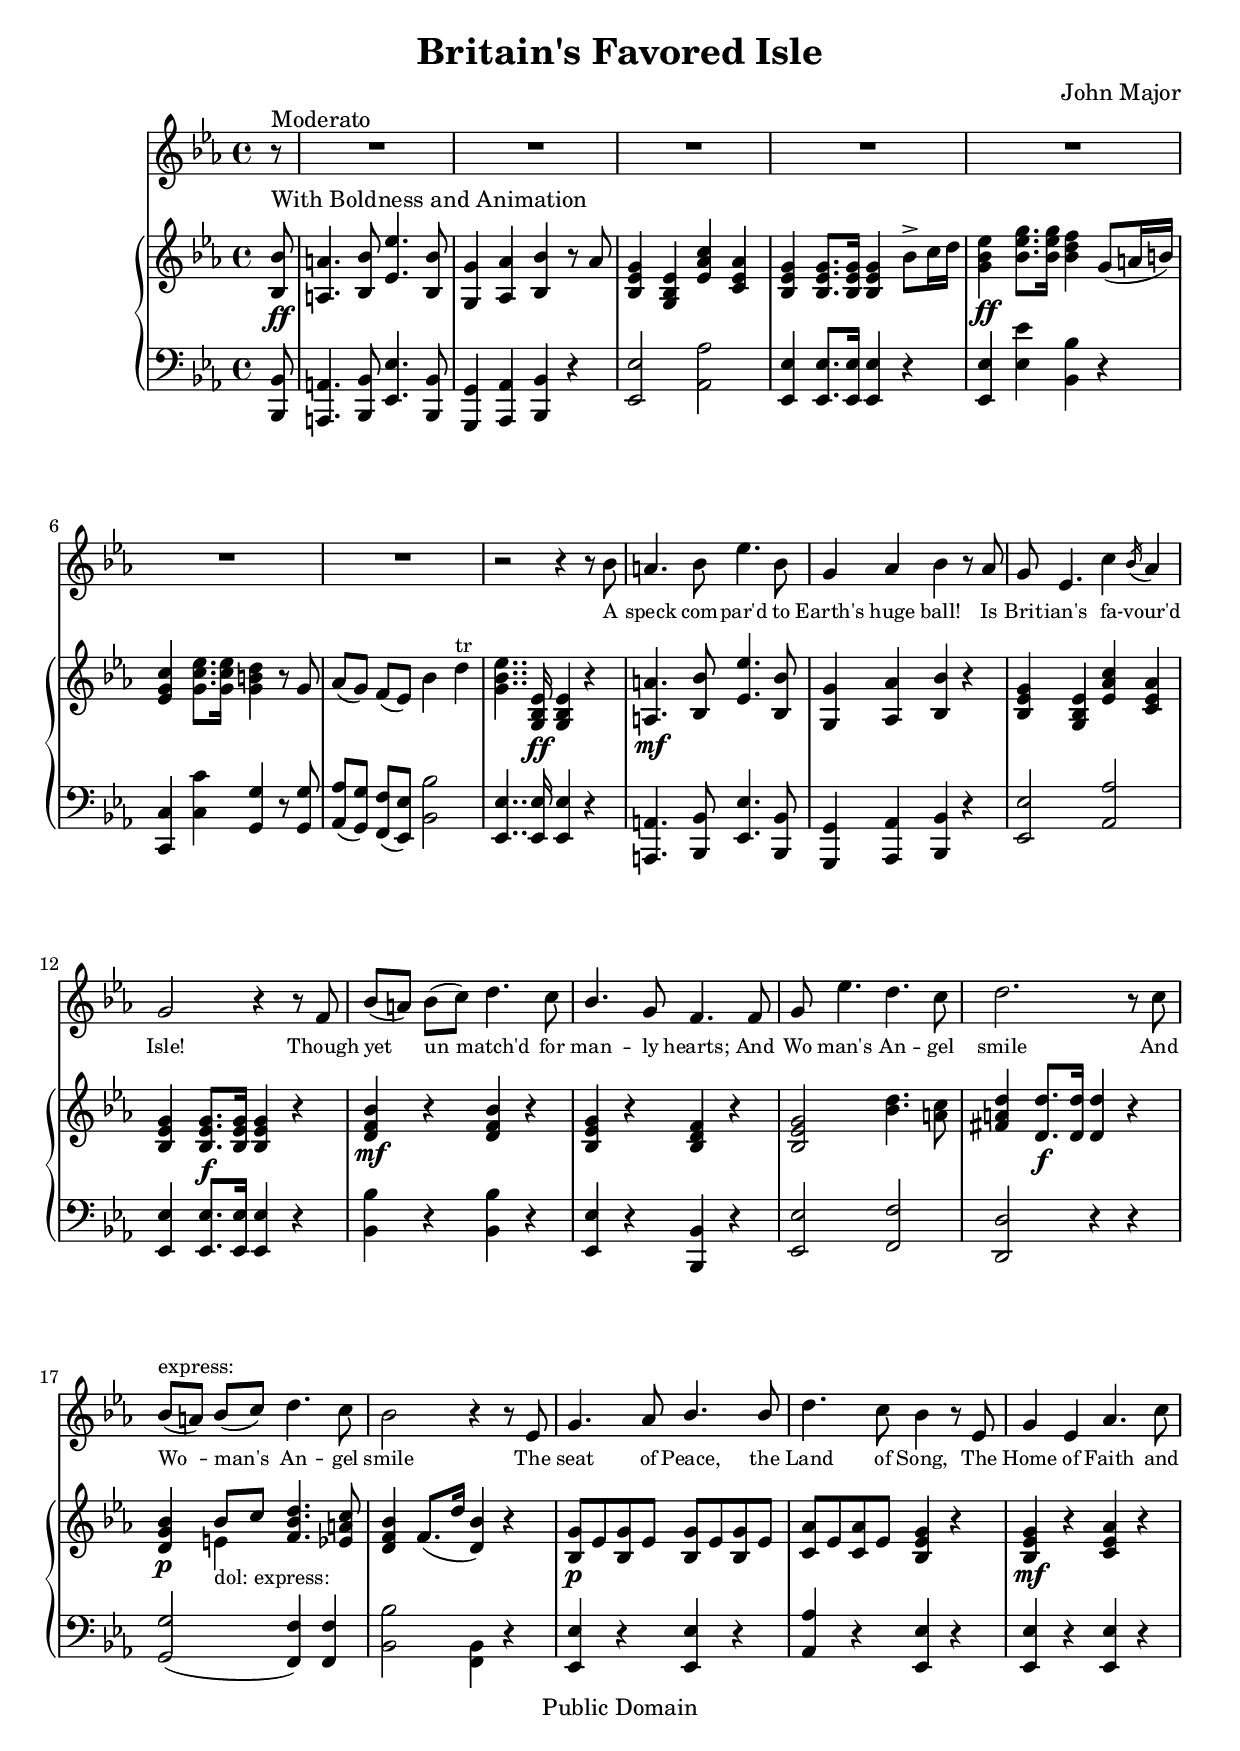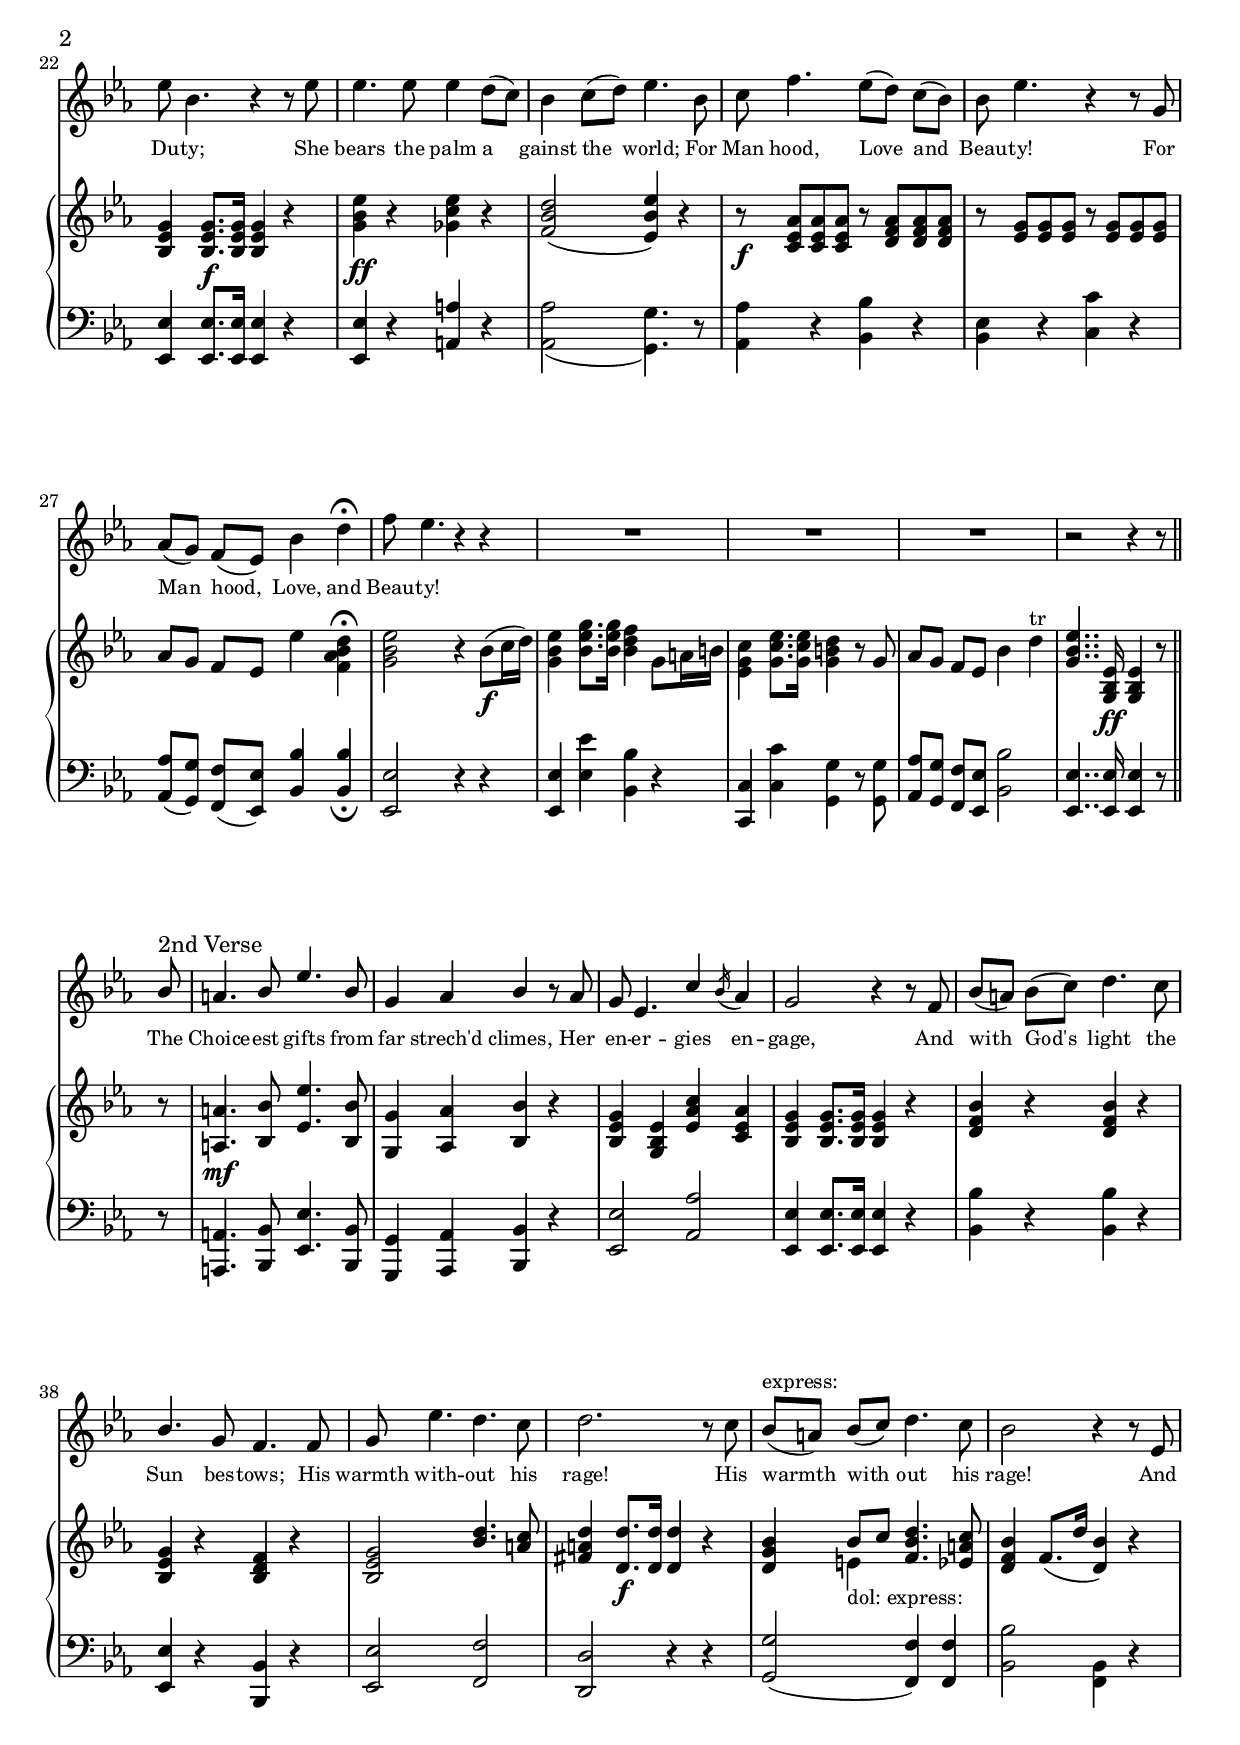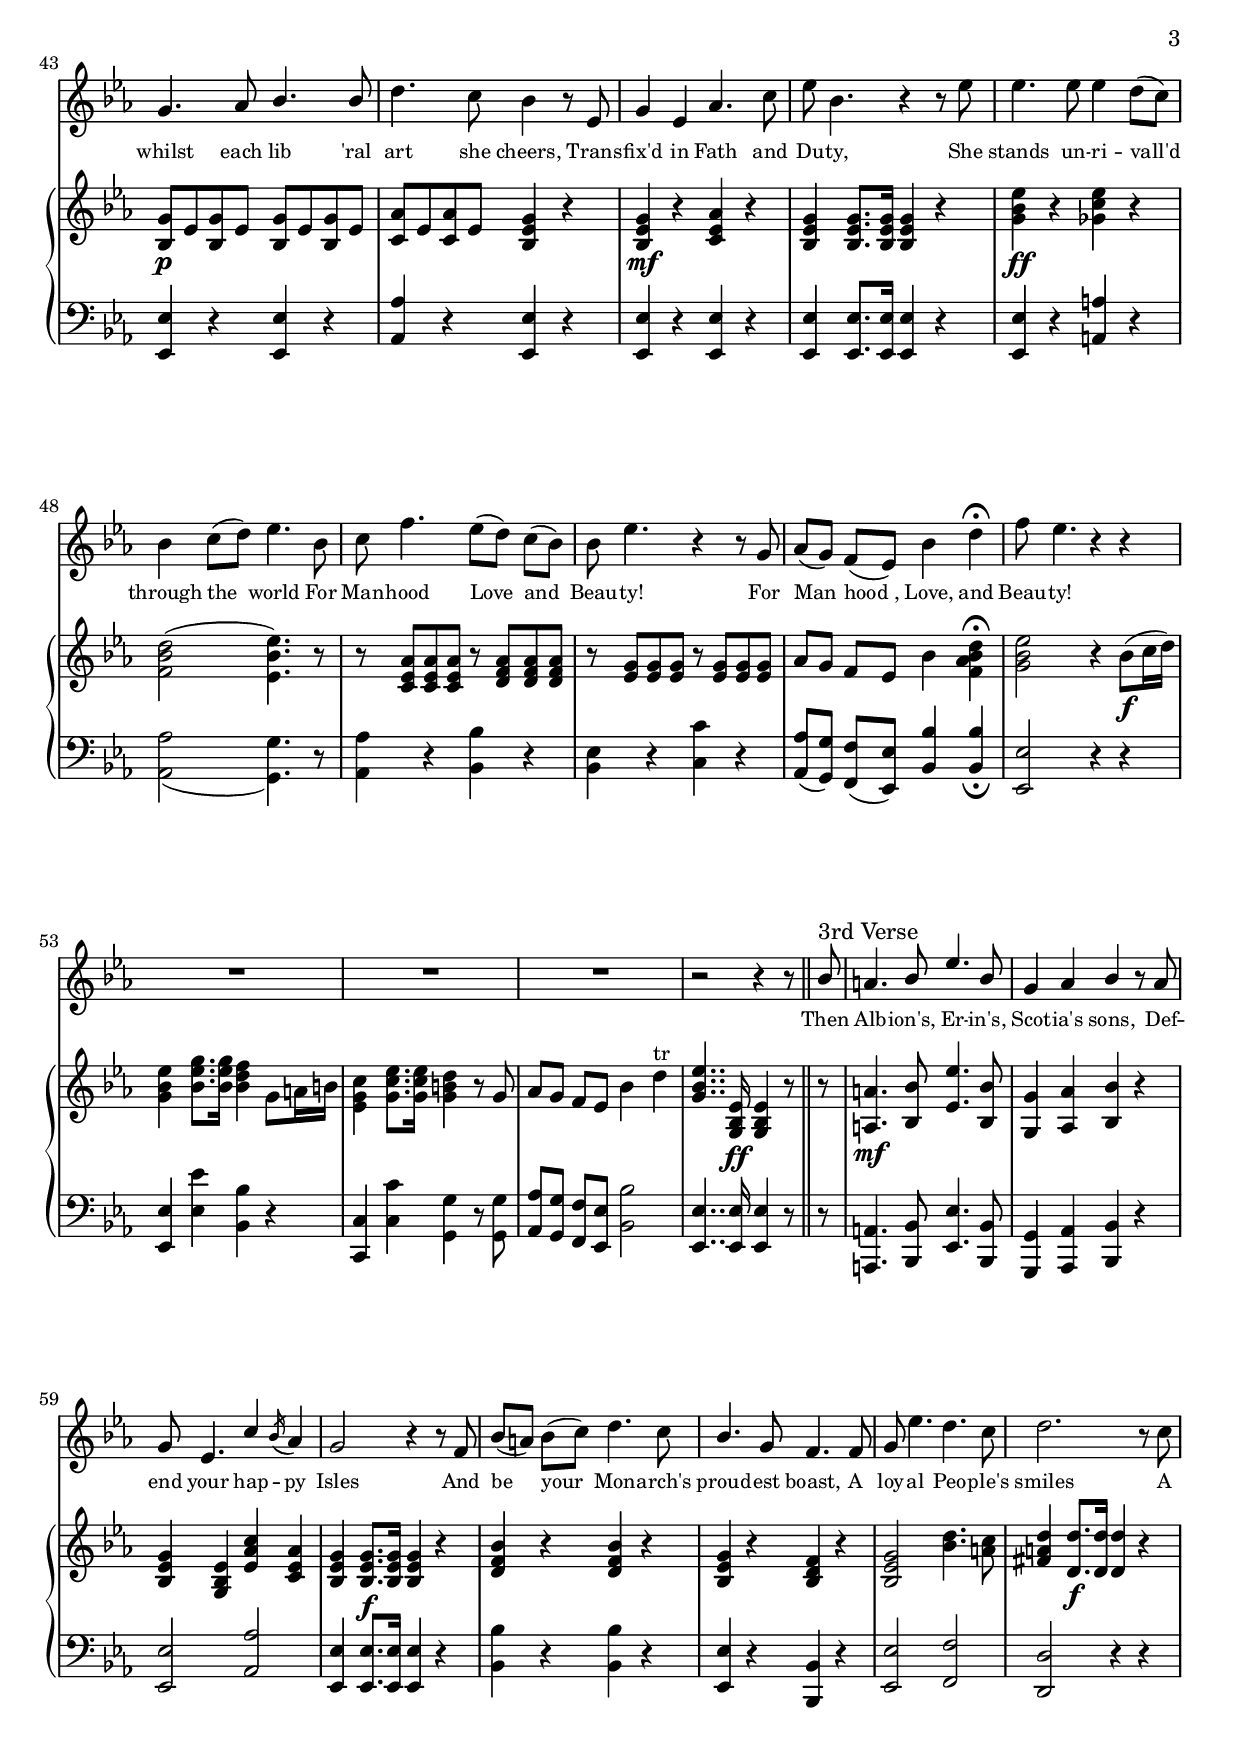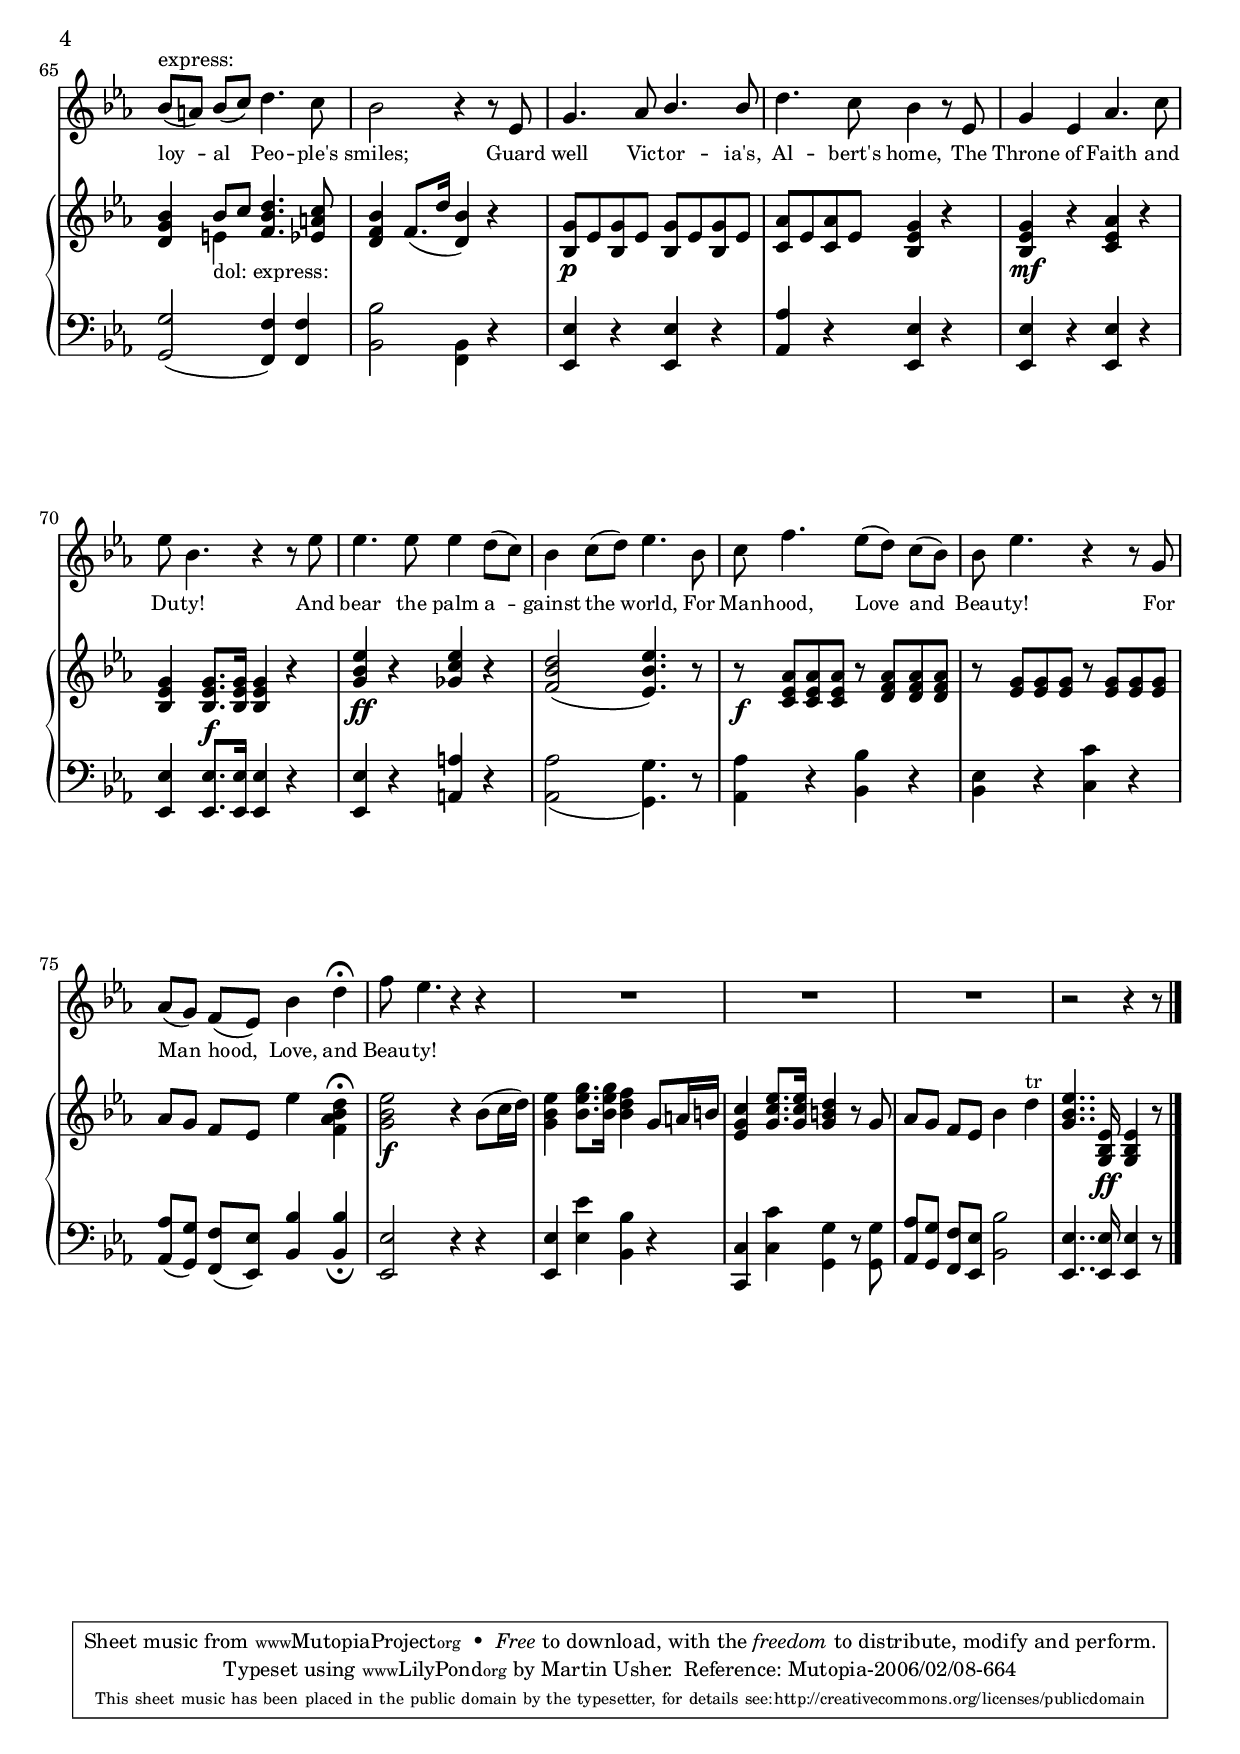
\header {
 title = "Britain's Favored Isle"
 composer = "John Major"
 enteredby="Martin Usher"
    
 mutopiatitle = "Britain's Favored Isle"
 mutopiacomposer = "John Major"
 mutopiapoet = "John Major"
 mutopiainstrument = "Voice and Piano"
 date = "<1860"
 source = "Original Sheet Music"
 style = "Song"
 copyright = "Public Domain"
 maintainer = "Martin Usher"
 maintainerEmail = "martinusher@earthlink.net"
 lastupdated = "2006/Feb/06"
 
 texidoc = "This song is an example of an English patriotic song from the
	mid-Victorian era. The music is straightforward so its a good bet that
	it would have been the sort of piece performed at an informal social
	gathering -- after-dinner entertainment, for example
	   
	The music and words are both by J.S Major. The piece may be self-published
	because its available both from the publisher, Jefferys and Nelson, and
	directly from the composer (his address is also listed). The song,
	'Britain's Favored Isle' (the spelling of Favor without the 'u' is
	authentic) is also subtitled 'Manhood, Love and Beauty' and is 'Inscribed
	to his Friend, Captain Barton'. (Like all sheet music of this age it was
	quite expensive at two shillings, about a third of a week's wage for
	a laborer.)
    
	The copy has an inscription written on it --'Chas Ambrose, the Gift of
	his Friend, Captain Barton'." 

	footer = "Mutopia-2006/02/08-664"
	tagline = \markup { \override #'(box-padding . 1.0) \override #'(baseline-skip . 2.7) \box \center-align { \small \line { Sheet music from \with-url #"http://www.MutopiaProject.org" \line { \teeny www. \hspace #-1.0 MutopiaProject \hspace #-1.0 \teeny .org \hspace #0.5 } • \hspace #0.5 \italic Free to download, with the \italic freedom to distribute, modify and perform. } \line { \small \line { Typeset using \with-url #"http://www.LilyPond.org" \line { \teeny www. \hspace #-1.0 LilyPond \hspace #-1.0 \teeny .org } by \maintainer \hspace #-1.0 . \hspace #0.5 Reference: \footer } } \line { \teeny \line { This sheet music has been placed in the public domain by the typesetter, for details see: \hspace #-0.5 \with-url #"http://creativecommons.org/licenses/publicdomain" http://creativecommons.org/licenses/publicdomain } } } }
}


\version "2.6.0"

melody =    \relative c'' \context Voice = "singer" {
    \clef treble
    \key ees \major
    \time 4/4
    \autoBeamOff
    
    \partial 8 r8^\markup { "Moderato" }
    R1*7
    
    r2 r4 r8 bes8					|
    a4. bes8 ees4. bes8					|
    g4 aes bes r8 aes8					|
    g8 ees4. c'4 \acciaccatura bes16 aes4		|
    g2 r4 r8 f8						|
    
    \stemUp bes[( a]) \stemDown bes[( c])
    	d4. c8						|
    \stemUp bes4. g8 f4. f8				|
    g8 \stemDown ees'4. d4. c8				|
    d2. r8 c8						|
    
    \stemUp bes8[(^\markup { \small\small "express:" }
    	a]) bes[( c]) \stemDown d4. c8	|
    bes2 r4 r8 \stemUp ees,8				|
    g4. aes8 bes4. bes8					|
    \stemDown d4. c8 bes4 r8 \stemUp ees,8		|
    
    g4 ees4 aes4. \stemDown c8				|
    ees8 bes4. r4 r8 ees8				|
    ees4. ees8 ees4 d8[( c])				|
    bes4 c8[( d]) ees4. bes8				|
    
    c8 f4. ees8[( d]) c[( bes])				|
    bes ees4. r4 r8 \stemUp g,8				|
    aes[( g]) f[( ees]) \stemDown bes'4 d^\fermata	|
    f8 ees4. r4 r4					|
    R1 * 3
    r2 r4 r8 \bar "||"
%%Second Verse
	\partial 8 \stemUp bes8^\markup { "2nd Verse" }	|
    a4. bes8 ees4. bes8					|
    g4 aes bes r8 aes8					|
    g8 ees4. c'4 \acciaccatura bes16 aes4		|
    g2 r4 r8 f8						|
    
    \stemUp bes[( a]) \stemDown bes[( c])
    	d4. c8						|
    \stemUp bes4. g8 f4. f8				|
    g8 \stemDown ees'4. d4. c8				|
    d2. r8 c8						|
    
    \stemUp bes8[(^\markup { \small\small "express:" }
    	a]) bes[( c]) \stemDown d4. c8	|
    bes2 r4 r8 \stemUp ees,8				|
    g4. aes8 bes4. bes8					|
    \stemDown d4. c8 bes4 r8 \stemUp ees,8		|
    
    g4 ees4 aes4. \stemDown c8				|
    ees8 bes4. r4 r8 ees8				|
    ees4. ees8 ees4 d8[( c])				|
    bes4 c8[( d]) ees4. bes8				|
    
    c8 f4. ees8[( d]) c[( bes])				|
    bes ees4. r4 r8 \stemUp g,8				|
    aes[( g]) f[( ees]) \stemDown bes'4 d^\fermata	|
    f8 ees4. r4 r4					|
    R1 * 3
    r2 r4 r8 \bar "||"
%%Third Verse
	\partial 8 \stemUp bes8^\markup { "3rd Verse" }	|
    a4. bes8 ees4. bes8					|
    g4 aes bes r8 aes8					|
    g8 ees4. c'4 \acciaccatura bes16 aes4		|
    g2 r4 r8 f8						|
    
    \stemUp bes[( a]) \stemDown bes[( c])
    	d4. c8						|
    \stemUp bes4. g8 f4. f8				|
    g8 \stemDown ees'4. d4. c8				|
    d2. r8 c8						|
    
    \stemUp bes8[(^\markup { \small\small "express:" }
    	a]) bes[( c]) \stemDown d4. c8	|
    bes2 r4 r8 \stemUp ees,8				|
    g4. aes8 bes4. bes8					|
    \stemDown d4. c8 bes4 r8 \stemUp ees,8		|
    
    g4 ees4 aes4. \stemDown c8				|
    ees8 bes4. r4 r8 ees8				|
    ees4. ees8 ees4 d8[( c])				|
    bes4 c8[( d]) ees4. bes8				|
    
    c8 f4. ees8[( d]) c[( bes])				|
    bes ees4. r4 r8 \stemUp g,8				|
    aes[( g]) f[( ees]) \stemDown bes'4 d^\fermata	|
    f8 ees4. r4 r4					|
    R1 * 3
    r2 r4 r8 \bar "|."
}

words = \lyricmode {
%%	\set stanza = 8
	A						|
    speck com -- par'd to				|
    "Earth's" huge ball! Is				|
    Brit -- "ian's" fa -- "vour'd"			|
    Isle! 	Though					|
    
    yet_ un_ -- match'd for				|
    man -- ly hearts; And				|
    Wo man's An -- gel					|
    smile	And					|
    
    Wo_ -- man's_ An -- gel				|
    smile    The					|
    seat of Peace, the					|
    Land of Song, The					|
    
    Home of Faith and					|
    Du -- ty;    She					|
    bears the palm a_ gainst the_ world; For		|
    
    Man hood, Love_ and_				|
    Beau -- ty!	For					|
    Man_ hood,_ Love, and				|
    Beau -- ty!
    
%%Second Verse

    The							|
    Choice -- est gifts from				|
    far strech'd climes, Her				|
    en -- er -- gies en --				|
    gage, And						|
    
    with_ God's_ light the				|
    Sun bes -- tows; His				|
    warmth with -- out his				|
    rage! His						|
    
    warmth_ with_ -- out his				|
    rage! And						|
    whilst each lib 'ral				|
    art she cheers, Trans --				|
    
    fix'd in Fath and					|
    Du -- ty, She					|
    stands un -- ri -- vall'd				|
    through the_ world For				|
    
    Man -- hood Love_ and_				|
    Beau -- ty! For					|
    Man_ -- hood_, Love, and				|
    Beau -- ty!
    
%%Third Verse

    Then						|
    Alb -- ion's, Er -- in's, 				|
    Scot -- ia's sons, Def --				|
    end your hap -- py					|
    Isles And						|
    
    be_ your_ Mon -- arch's 				|
    proud -- est boast, A				|
    loy -- al Peo -- ple's				|
    smiles A						|
    
    loy_ -- al_ Peo -- ple's				|
    smiles; Guard					|
    well Vic -- tor -- ia's,				|
    Al -- bert's home, The				|
    
    Throne of Faith and					|
    Du -- ty! And					|
    bear the palm a_ --					|
    gainst the world, For				|
    
    Man -- hood, Love_ and_				|
    Beau -- ty! For					|
    Man_ -- hood,_ Love, and				|
    Beau -- ty!
}

pianoRH =  \relative c' {
    \clef treble
    \key ees \major
    \time 4/4
    
    \partial 8	< bes bes' >8_\ff^\markup { "With Boldness and Animation" }|
    < a a' >4. < bes bes' >8 < ees ees' >4. < bes bes' >8		|
    < g g' >4 < aes aes' > < bes bes' > r8 aes'8			|
    < bes, ees g >4 < g bes ees > < ees' aes c > < c ees aes >		|
    < bes ees g >4 < bes ees g >8. < bes ees g >16
    	< bes ees g >4 bes'8-> c16 d					|
    
    < g, bes ees >4_\ff < bes ees g >8. < bes ees g >16 < bes d f >4
    	g8( a16 b)							|
    < ees, g c >4 < g c ees >8. < g c ees >16 < g b d >4 r8 g8		|
    aes[( g]) f[( ees]) bes'4 d^\markup { \small "tr" }			|
    < g, bes ees >4.. < g, bes ees >16_\ff < g bes ees >4 r4		|
    < a a' >4._\mf < bes bes' >8 < ees ees' >4. < bes bes' >8		|
    
    < g g' >4 < aes aes' >4 < bes bes' >4 r4				|
    < bes ees g >4 < g bes ees > < ees' aes c > < c ees aes >		|
    < bes ees g > < bes ees g >8._\f < bes ees g >16 < bes ees g >4 r4	|
    
    < d f bes >_\mf r < d f bes > r					|
    < bes ees g > r < bes d f > r					|
    < bes ees g >2 < bes' d >4. < a c >8				|
    < fis a d >4 < d d' >8._\f < d d' >16 < d d' >4 r4			|
    
    < d g bes >_\p << { \stemDown e4_\markup { \small\small "dol: express:" } }
    		\\ { \stemUp bes'8 c } >>
		< f, bes d >4. < ees a c >8				|
    < d f bes >4 f8.( d'16 < d, bes' >4) r4				|
    < bes g' >8_\p ees < bes g' > ees < bes g' > ees < bes g' > ees 	|
    < c aes' > ees < c aes' > ees < bes ees g >4 r4			|
    
    < bes ees g >_\mf r < c es aes > r					|
    < bes ees g > < bes ees g >8._\f < bes ees g >16 < bes ees g >4 r4	|
    < g' bes ees >4_\ff r4  < ges c ees >4 r4				|
    < f bes d >2( < ees bes' ees >4) r4					|
    
    r8_\f < c ees aes >8 < c ees aes >8 < c ees aes >8 
    	r8 < d f aes >8 < d f aes >8 < d f aes >8			|
    r8 < ees g >8 < ees g >8 < ees g >8 
    	r8 < ees g >8 < ees g >8 < ees g >8 				|
    aes[ g] f[ ees] \stemDown { ees'4 < f, aes bes d >4^\fermata }	| 			
    < g bes ees >2 r4 bes8(_\f c16 d)					|
    
    < g, bes ees >4 < bes ees g >8. < bes ees g >16
    	< bes d f >4 g8 a16 b						|
    < ees, g c >4 < g c ees >8. < g c ees >16 < g b d >4 r8 \stemUp g8	|
    aes[ g] f[ ees] \stemDown bes'4 d^\markup { \small "tr" }		|
    \stemUp < g, bes ees >4.. < g, bes ees >16_\ff < g bes ees >4 r8 \bar "||"
%%Second Verse
    \partial 8 r8							|
    \stemUp < a a'>4._\mf < bes bes' >8 < ees ees' >4. < bes bes' >8	|
    < g g' >4 < aes aes' > < bes bes' > r4				|
    < bes ees g > < g bes ees > < ees' aes c > < c ees aes >		|
    < bes ees g >4 < bes ees g >8. < bes ees g >16 < bes ees g >4 r4	|
    
    < d f bes >4 r4 < d f bes>4 r4					|
    < bes ees g >4 r4 < bes d f >4 r4					|
    < bes ees g >2 < bes' d >4. < a c >8				|
    < fis a d >4 < d d' >8._\f < d d' >16 < d d' >4 r4			|
    
    < d g bes > << { \stemDown e4_\markup { \small\small "dol: express:" } }
    	\\ { \stemUp bes'8 c } >>
    	< f, bes d >4. < ees a c >8					|
    < d f bes >4 f8.( d'16 < d, bes' >4) r4				|
     < bes g' >8_\p ees < bes g' > ees < bes g' > ees < bes g' > ees 	|
    < c aes' > ees < c aes' > ees < bes ees g >4 r4			|
    
    < bes ees g >_\mf r < c es aes > r					|
    < bes ees g > < bes ees g >8. < bes ees g >16 < bes ees g >4 r4	|
    \stemDown < g' bes ees >4_\ff r4  < ges c ees >4 r4			|
    < f bes d >2( < ees bes' ees >4.) r8				|
    
    r8 \stemUp < c ees aes >8 < c ees aes >8 < c ees aes >8 
    	r8 < d f aes >8 < d f aes >8 < d f aes >8			|
    r8 < ees g >8 < ees g >8 < ees g >8 
    	r8 < ees g >8 < ees g >8 < ees g >8 				|
    aes[ g] f[ ees] \stemDown { bes'4 < f aes bes d >4^\fermata }	|
    
    < g bes ees >2 r4 bes8(_\f c16 d)					|   
    < g, bes ees >4 < bes ees g >8. < bes ees g >16
    	< bes d f >4 g8 a16 b						|
    < ees, g c >4 < g c ees >8. < g c ees >16 < g b d >4 r8 \stemUp g8	|
    aes[ g] f[ ees] \stemDown bes'4 d^\markup { \small "tr" }		|
    \stemUp < g, bes ees >4.. < g, bes ees >16_\ff < g bes ees >4 r8 \bar "||"
 %%Third Verse
     \partial 8 r8							|
    < a a'>4._\mf < bes bes' >8 < ees ees' >4. < bes bes' >8		|
    < g g' >4 < aes aes' > < bes bes' > r4				|
    < bes ees g > < g bes ees > < ees' aes c > < c ees aes >		|
    < bes ees g >4 < bes ees g >8._\f < bes ees g >16 < bes ees g >4 r4	|
    
    < d f bes >4 r4 < d f bes>4 r4					|
    < bes ees g >4 r4 < bes d f >4 r4					|
    < bes ees g >2 \stemDown < bes' d >4. < c a >8			|
    \stemUp < fis, a d >4 < d d' >8._\f < d d' >16 < d d' >4 r4		|
    
    < d g bes > << { \stemDown e4_\markup { \small\small "dol: express:" } }
    	\\ { \stemUp bes'8 c } >>
    	< f, bes d >4. < ees a c >8					|
    < d f bes >4 f8.( d'16 < d, bes' >4) r4				|
     < bes g' >8_\p ees < bes g' > ees < bes g' > ees < bes g' > ees 	|
    < c aes' > ees < c aes' > ees < bes ees g >4 r4			|
    
    < bes ees g >_\mf r < c es aes > r					|
    < bes ees g > < bes ees g >8._\f < bes ees g >16 < bes ees g >4 r4	|
    < g' bes ees >4_\ff r4  < ges c ees >4 r4				|
    < f bes d >2( < ees bes' ees >4.) r8				|
    
    r8_\f \stemUp < c ees aes >8 < c ees aes >8 < c ees aes >8 
    	r8 < d f aes >8 < d f aes >8 < d f aes >8			|
    r8 < ees g >8 < ees g >8 < ees g >8 
    	r8 < ees g >8 < ees g >8 < ees g >8 				|
    aes[ g] f[ ees] \stemDown { ees'4 < f, aes bes d >4^\fermata }	|
    
    < g bes ees >2_\f r4 bes8( c16 d)					|   
    < g, bes ees >4 < bes ees g >8. < bes ees g >16
    	< bes d f >4 \stemUp g8 a16 b					|
    < ees, g c >4 < g c ees >8. < g c ees >16 < g b d >4 r8 g8		|
    aes[ g] f[ ees] \stemDown bes'4 d^\markup { \small "tr" }		|
    \stemUp < g, bes ees >4.. < g, bes ees >16_\ff < g bes ees >4 r8 \bar "|."
}

pianoLH =  \relative c {
    \clef bass
    \key ees \major
    \time 4/4

    \partial 8 < bes, bes' >8						|
    < a a' >4. < bes bes' >8 < ees ees' >4. < bes bes' >8		|
    < g g' >4 < aes aes' >4 < bes bes' >4 r4				|
    < ees ees' >2 < aes aes ' >2					|
    < ees ees' >4 < ees ees' >8. < ees ees' >16 < ees ees' >4 r4	|
    
    < ees ees' >4 < ees' ees' >4 < bes bes' >4 r4			|
    < c, c' >4 < c' c' >4 < g g' >4 r8 < g g' >8			|
    \slurDown \stemUp < aes aes' >8[( < g g' >8])
    	< f f' >[( < ees ees' >]) \stemDown < bes' bes' >2		|
    \stemUp < ees, ees' >4.. < ees ees' >16 < ees ees' >4 r4		|
    < a, a' >4. < bes bes' >8 < ees ees' >4. < bes bes' >8		|

    < g g' >4 < aes aes' >4 < bes bes' >4 r4				|
    < ees ees' >2 < aes aes' >2						|
    < ees ees' >4 < ees ees' >8. < ees ees' >16 < ees ees' >4 r4	|
    
    \stemDown < bes' bes' >4 r4 < bes bes' >4 r4			|
    \stemUp < ees, ees' >4 r4 < bes bes' >4 r4				|
    < ees ees' >2 < f f' >2 < d d' >2 r4 r4				|
    
    < g g' >2( < f f' >4) < f f' >4 					|
    \stemDown < bes bes' >2 < bes f >4 r4				|
    \stemUp < ees, ees' >4 r4 < ees ees' >4 r4 				|
    < aes aes' >4 r4 < ees ees' >4 r4					|
    
    < ees ees' >4 r4 < ees ees' >4 r4					|
    < ees ees' >4 < ees ees' >8. < ees ees' >16 < ees ees' >4 r4	|
    < ees ees' >4 r4 < a a' >4 r4					|
    \stemDown < aes aes' >2( < g g' >4.) r8				|
    
    \stemDown < aes aes ' >4 r4 < bes bes' >4 r4			|
    < ees bes >4 r4 < c c' >4 r4					|
    \stemUp < aes aes '>8[( < g g' >8]) < f f' >8[( < ees ees' >8])
    	< bes' bes' >4 < bes bes' >4_\fermata				|
    < ees, ees' >2 r4 r4						|
    
    < ees ees' >4 \stemDown < ees' ees' >4 < bes bes' >4 r4		|
    \stemUp < c, c' >4 \stemDown < c' c' >4 < g g' >4 r8 < g g' >8	|
    \stemUp < aes aes' >8[ < g g' >] < f f' >8[ < ees ees' >8]
    	\stemDown < bes' bes' >2					|
    \stemUp < ees, ees' >4.. < ees ees' >16 < ees ees' >4 r8 \bar "||"
%%Second Verse
    \partial 8 r8							|
    \stemUp < a, a' >4. < bes bes' >8 < ees ees' >4. < bes bes' >8	|

    < g g' >4 < aes aes' >4 < bes bes' >4 r4				|
    < ees ees' >2 < aes aes' >2						|
    < ees ees' >4 < ees ees' >8. < ees ees' >16 < ees ees' >4 r4	|
    
    \stemDown < bes' bes' >4 r4 < bes bes' >4 r4			|
    \stemUp < ees, ees' >4 r4 < bes bes' >4 r4				|
    < ees ees' >2 < f f' >2 < d d' >2 r4 r4				|
    
    < g g' >2( < f f' >4) < f f' >4 					|
    \stemDown < bes bes' >2 < bes f >4 r4				|
    \stemUp < ees, ees' >4 r4 < ees ees' >4 r4 				|
    < aes aes' >4 r4 < ees ees' >4 r4					|
    
    < ees ees' >4 r4 < ees ees' >4 r4					|
    < ees ees' >4 < ees ees' >8. < ees ees' >16 < ees ees' >4 r4	|
    < ees ees' >4 r4 < a a' >4 r4					|
    \stemDown < aes aes' >2( < g g' >4.) r8				|
    
    \stemDown < aes aes ' >4 r4 < bes bes' >4 r4			|
    < ees bes >4 r4 < c c' >4 r4					|
    \stemUp < aes aes '>8[( < g g' >8]) < f f' >8[( < ees ees' >8])
    	< bes' bes' >4 < bes bes' >4_\fermata				|
    < ees, ees' >2 r4 r4						|
    
    < ees ees' >4 \stemDown < ees' ees' >4 < bes bes' >4 r4		|
    \stemUp < c, c' >4 \stemDown < c' c' >4 < g g' >4 r8 < g g' >8	|
    \stemUp < aes aes' >8[ < g g' >] < f f' >8[ < ees ees' >8]
    	\stemDown < bes' bes' >2					|
    \stemUp < ees, ees' >4.. < ees ees' >16 < ees ees' >4 r8 \bar "||"    
%%Third Verse
    \partial 8 r8							|
    \stemUp < a, a' >4. < bes bes' >8 < ees ees' >4. < bes bes' >8	|

    < g g' >4 < aes aes' >4 < bes bes' >4 r4				|
    < ees ees' >2 < aes aes' >2						|
    < ees ees' >4 < ees ees' >8. < ees ees' >16 < ees ees' >4 r4	|
    
    \stemDown < bes' bes' >4 r4 < bes bes' >4 r4			|
    \stemUp < ees, ees' >4 r4 < bes bes' >4 r4				|
    < ees ees' >2 < f f' >2 < d d' >2 r4 r4				|
    
    < g g' >2( < f f' >4) < f f' >4 					|
    \stemDown < bes bes' >2 < bes f >4 r4				|
    \stemUp < ees, ees' >4 r4 < ees ees' >4 r4 				|
    < aes aes' >4 r4 < ees ees' >4 r4					|
    
    < ees ees' >4 r4 < ees ees' >4 r4					|
    < ees ees' >4 < ees ees' >8. < ees ees' >16 < ees ees' >4 r4	|
    < ees ees' >4 r4 < a a' >4 r4					|
    \stemDown < aes aes' >2( < g g' >4.) r8				|
    
    \stemDown < aes aes ' >4 r4 < bes bes' >4 r4			|
    < ees bes >4 r4 < c c' >4 r4					|
    \stemUp < aes aes '>8[( < g g' >8]) < f f' >8[( < ees ees' >8])
    	< bes' bes' >4 < bes bes' >4_\fermata				|
    < ees, ees' >2 r4 r4						|
    
    < ees ees' >4 \stemDown < ees' ees' >4 < bes bes' >4 r4		|
    \stemUp < c, c' >4 \stemDown < c' c' >4 < g g' >4 r8 < g g' >8	|
    \stemUp < aes aes' >8[ < g g' >] < f f' >8[ < ees ees' >8]
    	\stemDown < bes' bes' >2					|
    \stemUp < ees, ees' >4.. < ees ees' >16 < ees ees' >4 r8 \bar "|."
}


    

\book {
    \score {
	<< 
	   \new Staff
	       \melody
	   \lyricsto "singer" \new Lyrics \words

	   \new PianoStaff << 
	       \new Staff \pianoRH
	       \new Staff \pianoLH
	   >> 
       >>

	\layout {
	    \context {
		\Lyrics
		minimumVerticalExtent = #'(-0.5 . 2.5)
		\override LyricText #'font-size = #-1
	    }
	    \context {
		\Score
		\override Beam #'thickness = #0.55
		\override SpacingSpanner #'spacing-increment = #1.0
		\override Slur #'height-limit = #1.5
	    }
	    \context {
		\PianoStaff
		\override VerticalAlignment #'forced-distance = #10
	    }
	}
	\midi {
	    \tempo 4 = 140
	}
    }
}

